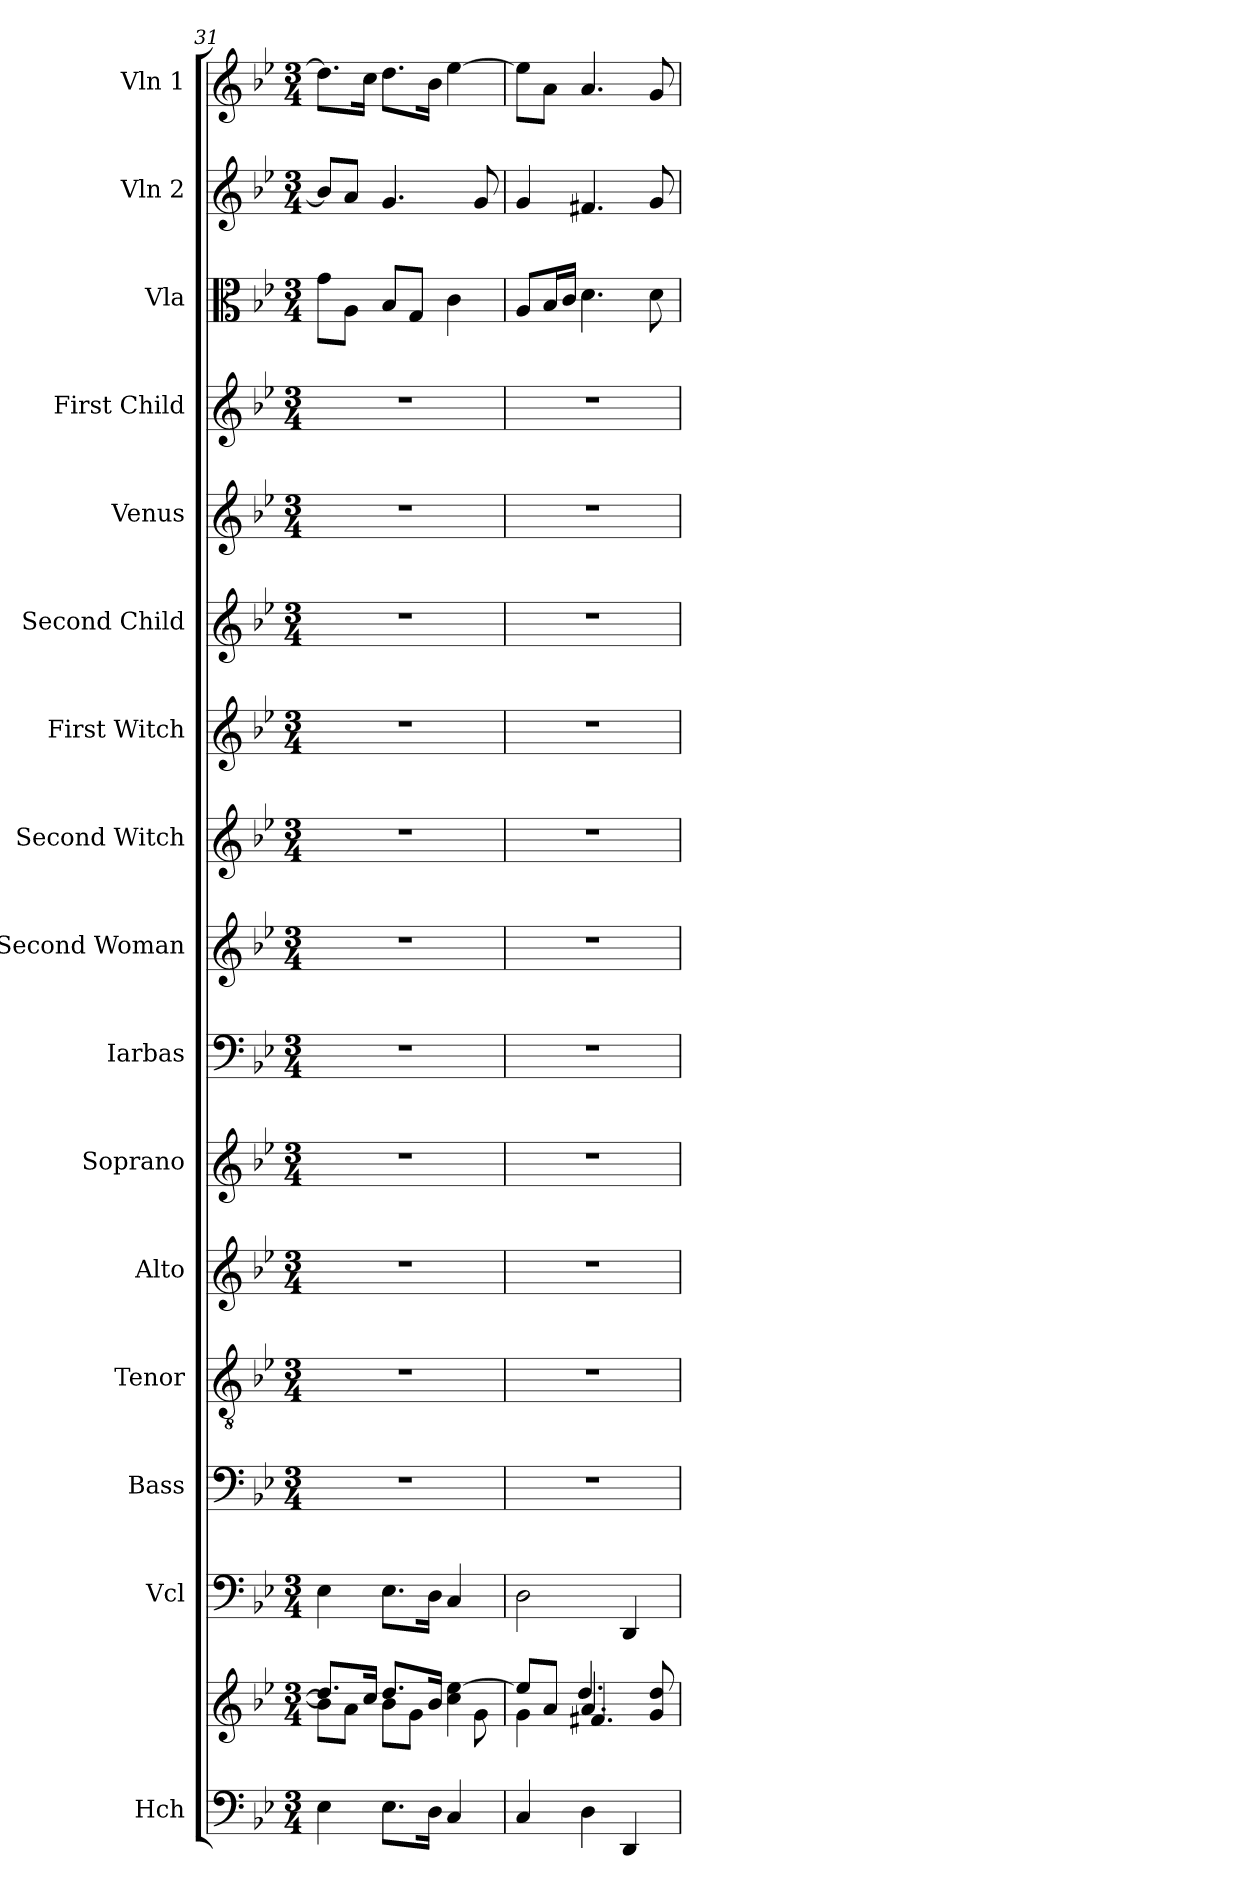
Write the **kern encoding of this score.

**kern	**kern	**kern	**kern	**kern	**kern	**kern	**kern	**kern	**kern	**kern	**kern	**kern	**kern	**kern	**kern	**kern
*part16	*part16	*part15	*part14	*part13	*part12	*part11	*part10	*part9	*part8	*part7	*part6	*part5	*part4	*part3	*part2	*part1
*staff17	*staff16	*staff15	*staff14	*staff13	*staff12	*staff11	*staff10	*staff9	*staff8	*staff7	*staff6	*staff5	*staff4	*staff3	*staff2	*staff1
*I"Hch	*	*I"Vcl	*I"Bass	*I"Tenor	*I"Alto	*I"Soprano	*I"Iarbas	*I"Second Woman	*I"Second Witch	*I"First Witch	*I"Second Child	*I"Venus	*I"First Child	*I"Vla	*I"Vln 2	*I"Vln 1
*I'Hch.	*	*I'Vc.	*I'B.	*I'T.	*I'A.	*I'S.	*I'I.	*I'2W	*I'W2.	*I'W1	*I'C2.	*I'V.	*I'C1	*I'Vla.	*I'Vln.	*I'Vln.
*clefF4	*clefG2	*clefF4	*clefF4	*clefGv2	*clefG2	*clefG2	*clefF4	*clefG2	*clefG2	*clefG2	*clefG2	*clefG2	*clefG2	*clefC3	*clefG2	*clefG2
*k[b-e-]	*k[b-e-]	*k[b-e-]	*k[b-e-]	*k[b-e-]	*k[b-e-]	*k[b-e-]	*k[b-e-]	*k[b-e-]	*k[b-e-]	*k[b-e-]	*k[b-e-]	*k[b-e-]	*k[b-e-]	*k[b-e-]	*k[b-e-]	*k[b-e-]
*M3/4	*M3/4	*M3/4	*M3/4	*M3/4	*M3/4	*M3/4	*M3/4	*M3/4	*M3/4	*M3/4	*M3/4	*M3/4	*M3/4	*M3/4	*M3/4	*M3/4
=31	=31	=31	=31	=31	=31	=31	=31	=31	=31	=31	=31	=31	=31	=31	=31	=31
*	*^	*	*	*	*	*	*	*	*	*	*	*	*	*	*	*
*	*	*^	*	*	*	*	*	*	*	*	*	*	*	*	*	*	*
4E-\	8.dd/L]	4ryy	8b-\L]	4E-\	2.r	2.r	2.r	2.r	2.r	2.r	2.r	2.r	2.r	2.r	2.r	8g\L	8b-/L]	8.dd\L]
.	.	.	8a\J	.	.	.	.	.	.	.	.	.	.	.	.	8A\J	8a/J	.
.	16cc/Jk	.	.	.	.	.	.	.	.	.	.	.	.	.	.	.	.	16cc\Jk
8.E-\L	8.dd/L	8b-\L	4.ryy	8.E-\L	.	.	.	.	.	.	.	.	.	.	.	8B-/L	4.g/	8.dd\L
.	.	8g\J	.	.	.	.	.	.	.	.	.	.	.	.	.	8G/J	.	.
16D\Jk	16b-/Jk	.	.	16D\Jk	.	.	.	.	.	.	.	.	.	.	.	.	.	16b-\Jk
4C/	4cc\ [4ee-\	4ryy	.	4C/	.	.	.	.	.	.	.	.	.	.	.	4c\	.	[4ee-\
.	.	.	8g\	.	.	.	.	.	.	.	.	.	.	.	.	.	8g/	.
!!LO:PB:g=z
=32	=32	=32	=32	=32	=32	=32	=32	=32	=32	=32	=32	=32	=32	=32	=32	=32	=32	=32
4C/	8ee-/L]	4ryy	4g\	2D\	2.r	2.r	2.r	2.r	2.r	2.r	2.r	2.r	2.r	2.r	2.r	8A/L	4g/	8ee-\L]
.	8a/J	.	.	.	.	.	.	.	.	.	.	.	.	.	.	16B-/L	.	8a\J
.	.	.	.	.	.	.	.	.	.	.	.	.	.	.	.	16c/JJ	.	.
4D\	4.a/	4.dd/	4.f#X/	.	.	.	.	.	.	.	.	.	.	.	.	4.d\	4.f#X/	4.a/
4DD/	.	.	.	4DD/	.	.	.	.	.	.	.	.	.	.	.	.	.	.
.	8g/ 8dd/	8ryy	8ryy	.	.	.	.	.	.	.	.	.	.	.	.	8d\	8g/	8g/
*	*v	*v	*v	*	*	*	*	*	*	*	*	*	*	*	*	*	*	*
=	=	=	=	=	=	=	=	=	=	=	=	=	=	=	=	=
*-	*-	*-	*-	*-	*-	*-	*-	*-	*-	*-	*-	*-	*-	*-	*-	*-
